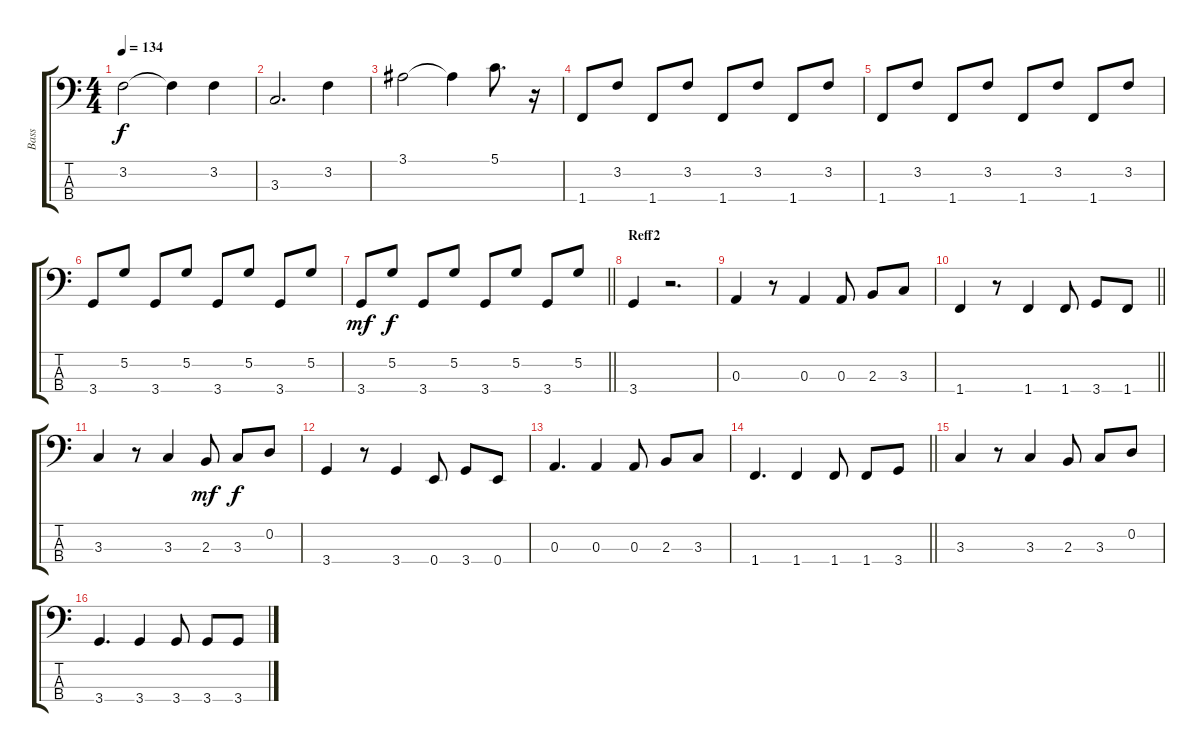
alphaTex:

\track ("Bass" "Bass") {instrument electricbassfinger}
\staff {score tabs}
\tuning (G2 D2 A1 E1) {hide}
\ts (4 4)
\tempo 134
\clef f4
\ks c
3.2.2{dy f} 3.2{t}.4 3.2.4 |
3.3.2{d} 3.2.4 |
3.1.2 3.1{t}.4 5.1.8{d} r.16 |
1.4.8 3.2.8 1.4.8 3.2.8 1.4.8 3.2.8 1.4.8 3.2.8 |
1.4.8 3.2.8 1.4.8 3.2.8 1.4.8 3.2.8 1.4.8 3.2.8 |
3.4.8 5.2.8 3.4.8 5.2.8 3.4.8 5.2.8 3.4.8 5.2.8 |
\barLineRight lightlight
3.4.8{dy mf} 5.2.8{dy f} 3.4.8 5.2.8 3.4.8 5.2.8 3.4.8 5.2.8 |
\section ("" "Reff2")
3.4.4 r.2{d} |
0.3.4 r.8 0.3.4 0.3.8 2.3.8 3.3.8 |
\barLineRight lightlight
1.4.4 r.8 1.4.4 1.4.8 3.4.8 1.4.8 |
3.3.4 r.8 3.3.4 2.3.8{dy mf} 3.3.8{dy f} 0.2.8 |
3.4.4 r.8 3.4.4 0.4.8 3.4.8 0.4.8 |
0.3.4{d} 0.3.4 0.3.8 2.3.8 3.3.8 |
\barLineRight lightlight
1.4.4{d} 1.4.4 1.4.8 1.4.8 3.4.8 |
3.3.4 r.8 3.3.4 2.3.8 3.3.8 0.2.8 |
3.4.4{d} 3.4.4 3.4.8 3.4.8 3.4.8
